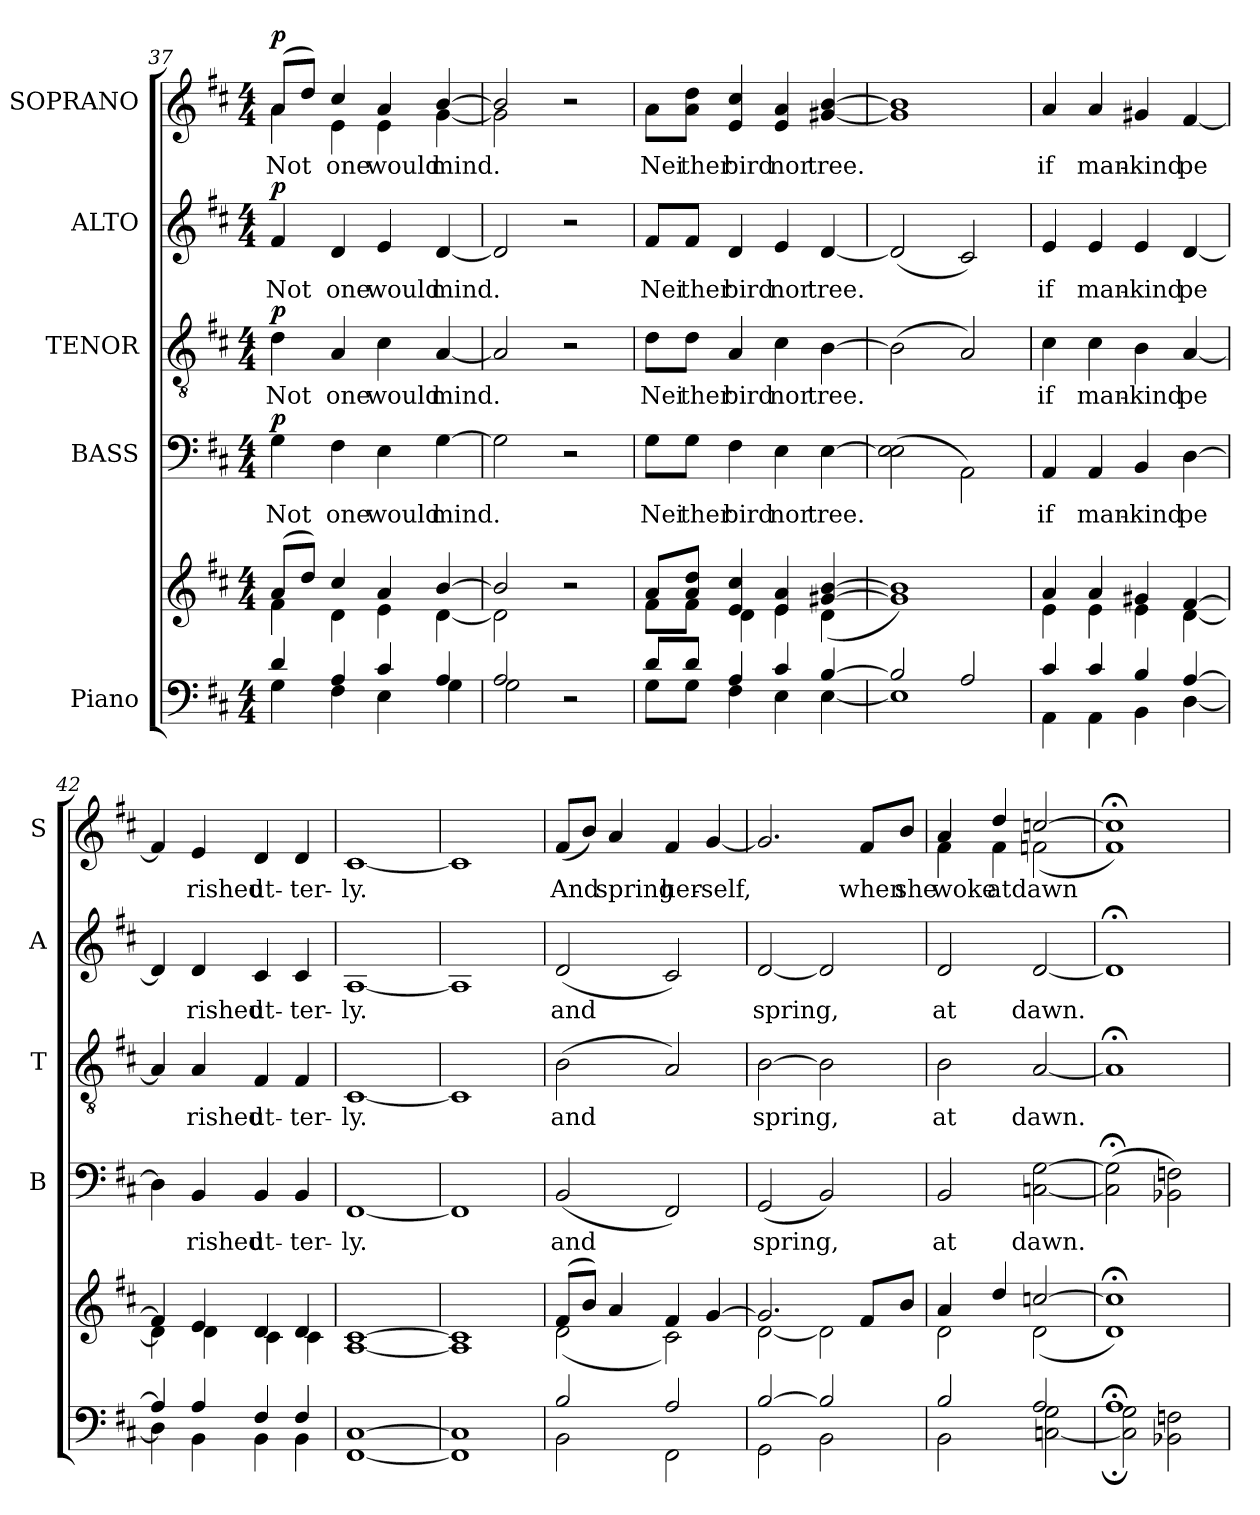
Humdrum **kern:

**kern	**kern	**kern	**text	**dynam	**kern	**text	**dynam	**kern	**text	**dynam	**kern	**text	**dynam
*part5	*part5	*part4	*part4	*part4	*part3	*part3	*part3	*part2	*part2	*part2	*part1	*part1	*part1
*staff6	*staff5	*staff4	*staff4	*staff4	*staff3	*staff3	*staff3	*staff2	*staff2	*staff2	*staff1	*staff1	*staff1
*I"Piano	*	*I"BASS	*	*	*I"TENOR	*	*	*I"ALTO	*	*	*I"SOPRANO	*	*
*	*	*I'B	*	*	*I'T	*	*	*I'A	*	*	*I'S	*	*
*clefF4	*clefG2	*clefF4	*	*	*clefGv2	*	*	*clefG2	*	*	*clefG2	*	*
*k[f#c#]	*k[f#c#]	*k[f#c#]	*	*	*k[f#c#]	*	*	*k[f#c#]	*	*	*k[f#c#]	*	*
*D:	*D:	*D:	*	*	*D:	*	*	*D:	*	*	*D:	*	*
*M4/4	*M4/4	*M4/4	*	*	*M4/4	*	*	*M4/4	*	*	*M4/4	*	*
=37	=37	=37	=37	=37	=37	=37	=37	=37	=37	=37	=37	=37	=37
*^	*^	*	*	*	*	*	*	*	*	*	*	*	*
!	!	!	!	!	!LO:LY:b	!LO:DY:a	!	!LO:LY:b	!LO:DY:a	!	!LO:LY:b	!LO:DY:a	!	!LO:LY:b	!LO:DY:a
*	*	*	*	*	*	*	*	*	*	*	*	*	*^	*	*
4d/	4G\	(>8a/L	4f#\	4G\	Not	p	4d\	Not	p	4f#/	Not	p	(>8a/L	4a\	Not	p
.	.	8dd/J)	.	.	.	.	.	.	.	.	.	.	8dd/J)	.	.	.
!	!	!	!	!	!LO:LY:b:cj	!	!	!LO:LY:b:cj	!	!	!LO:LY:b:cj	!	!	!	!LO:LY:b:cj	!
4A/	4F#\	4cc#/	4d\	4F#\	one	.	4A/	one	.	4d/	one	.	4cc#/	4e\	one	.
!	!	!	!	!	!LO:LY:b:cj	!	!	!LO:LY:b:cj	!	!	!LO:LY:b:cj	!	!	!	!LO:LY:b:cj	!
4c#/	4E\	4a/	4e\	4E\	would	.	4c#\	would	.	4e/	would	.	4a/	4e\	would	.
!	!	!	!	!	!LO:LY:b	!	!	!LO:LY:b	!	!	!LO:LY:b	!	!	!	!LO:LY:b	!
4A/	4G\	[>4b/	[<4d\	[>4G\	mind.	.	[<4A/	mind.	.	[<4d/	mind.	.	[>4b/	[<4g\	mind.	.
=38	=38	=38	=38	=38	=38	=38	=38	=38	=38	=38	=38	=38	=38	=38	=38	=38
2A/	2G\	2b/]	2d\]	2G\]	.	.	2A/]	.	.	2d/]	.	.	2b/]	2g\]	.	.
2r	2ryy	2r	2ryy	2r	.	.	2r	.	.	2r	.	.	2r	2ryy	.	.
=39	=39	=39	=39	=39	=39	=39	=39	=39	=39	=39	=39	=39	=39	=39	=39	=39
!	!	!	!	!	!LO:LY:b:cj	!	!	!LO:LY:b:cj	!	!	!LO:LY:b:cj	!	!	!	!LO:LY:b:cj	!
*	*	*	*	*	*	*	*	*	*	*	*	*	*v	*v	*	*
8d/L	8G\L	8a/L	8f#\L	8G\L	Nei	.	8d\L	Nei	.	8f#/L	Nei	.	8a\L	Nei	.
!	!	!	!	!	!LO:LY:b:cj	!	!	!LO:LY:b:cj	!	!	!LO:LY:b:cj	!	!	!LO:LY:b:cj	!
8d/J	8G\J	8dd/ 8a/J	8f#\J	8G\J	ther	.	8d\J	ther	.	8f#/J	ther	.	8dd\ 8a\J	ther	.
!	!	!	!	!	!LO:LY:b:cj	!	!	!LO:LY:b:cj	!	!	!LO:LY:b:cj	!	!	!LO:LY:b:cj	!
4A/	4F#\	4e/ 4cc#/	4d\	4F#\	bird	.	4A/	bird	.	4d/	bird	.	4cc#/ 4e/	bird	.
!	!	!	!	!	!LO:LY:b:cj	!	!	!LO:LY:b:cj	!	!	!LO:LY:b:cj	!	!	!LO:LY:b:cj	!
4c#/	4E\	4a/ 4e/	4e\	4E\	nor	.	4c#\	nor	.	4e/	nor	.	4a/ 4e/	nor	.
!	!	!	!	!	!LO:LY:b	!	!	!LO:LY:b	!	!	!LO:LY:b	!	!	!LO:LY:b	!
[>4B/	[<4E\	[>4g#X/ [>4b/	(<4d\	[>4E\	tree.	.	[>4B\	tree.	.	[<4d/	tree.	.	[>4b/ [<4g#X/	tree.	.
*	*	*v	*v	*	*	*	*	*	*	*	*	*	*	*	*
=40	=40	=40	=40	=40	=40	=40	=40	=40	=40	=40	=40	=40	=40	=40
2B/]	1E]	1g#] 1b])	(<2E\] 2E\	.	.	(>2B\]	.	.	(<2d/]	.	.	1b] 1g#]	.	.
2A/	.	.	2AA\)	.	.	2A/)	.	.	2c#/)	.	.	.	.	.
!!LO:PB:g=z
=41	=41	=41	=41	=41	=41	=41	=41	=41	=41	=41	=41	=41	=41	=41
*	*	*^	*	*	*	*	*	*	*	*	*	*	*	*
!	!	!	!	!	!LO:LY:b:cj	!	!	!LO:LY:b:cj	!	!	!LO:LY:b:cj	!	!	!LO:LY:b:cj	!
4c#/	4AA\	4a/	4e\	4AA/	if	.	4c#\	if	.	4e/	if	.	4a/	if	.
!	!	!	!	!	!LO:LY:b:cj	!	!	!LO:LY:b:cj	!	!	!LO:LY:b:cj	!	!	!LO:LY:b:cj	!
4c#/	4AA\	4a/	4e\	4AA/	man-	.	4c#\	man-	.	4e/	man-	.	4a/	man-	.
!	!	!	!	!	!LO:LY:b:cj	!	!	!LO:LY:b:cj	!	!	!LO:LY:b:cj	!	!	!LO:LY:b:cj	!
4B/	4BB\	4g#X/	4e\	4BB/	-kind	.	4B\	-kind	.	4e/	-kind	.	4g#X/	-kind	.
!	!	!	!	!	!LO:LY:b:cj	!	!	!LO:LY:b:cj	!	!	!LO:LY:b:cj	!	!	!LO:LY:b:cj	!
[>4A/	[<4D\	[>4f#/	[<4d\	[>4D\	pe	.	[<4A/	pe	.	[<4d/	pe	.	[<4f#/	pe	.
=42	=42	=42	=42	=42	=42	=42	=42	=42	=42	=42	=42	=42	=42	=42	=42
4A/]	4D\]	4f#/]	4d\]	4D\]	.	.	4A/]	.	.	4d/]	.	.	4f#/]	.	.
!	!	!	!	!	!LO:LY:b:cj	!	!	!LO:LY:b:cj	!	!	!LO:LY:b:cj	!	!	!LO:LY:b:cj	!
4A/	4BB\	4e/	4d\	4BB/	rished	.	4A/	rished	.	4d/	rished	.	4e/	rished	.
!	!	!	!	!	!LO:LY:b:cj	!	!	!LO:LY:b:cj	!	!	!LO:LY:b:cj	!	!	!LO:LY:b:cj	!
4F#/	4BB\	4d/	4c#\	4BB/	ut-	.	4F#/	ut-	.	4c#/	ut-	.	4d/	ut-	.
!	!	!	!	!	!LO:LY:b:cj	!	!	!LO:LY:b:cj	!	!	!LO:LY:b:cj	!	!	!LO:LY:b:cj	!
4F#/	4BB\	4d/	4c#\	4BB/	-ter-	.	4F#/	-ter-	.	4c#/	-ter-	.	4d/	-ter-	.
=43	=43	=43	=43	=43	=43	=43	=43	=43	=43	=43	=43	=43	=43	=43	=43
!	!	!	!	!	!LO:LY:b:cj	!	!	!LO:LY:b:cj	!	!	!LO:LY:b:cj	!	!	!LO:LY:b:cj	!
*v	*v	*	*	*	*	*	*	*	*	*	*	*	*	*	*
*	*v	*v	*	*	*	*	*	*	*	*	*	*	*	*
[>1C# [<1FF#	[<1A [>1c#	[<1FF#	-ly.	.	[<1C#	-ly.	.	[<1A	-ly.	.	[<1c#	-ly.	.
=44	=44	=44	=44	=44	=44	=44	=44	=44	=44	=44	=44	=44	=44
1C#] 1FF#]	1A] 1c#]	1FF#]	.	.	1C#]	.	.	1A]	.	.	1c#]	.	.
=45	=45	=45	=45	=45	=45	=45	=45	=45	=45	=45	=45	=45	=45
*^	*^	*	*	*	*	*	*	*	*	*	*	*	*
!	!	!	!	!	!LO:LY:b	!	!	!LO:LY:b	!	!	!LO:LY:b	!	!	!LO:LY:b	!
2B/	2BB\	(>8f#/L	(<2d\	(<2BB/	and	.	(>2B\	and	.	(<2d/	and	.	(<8f#/L	And	.
.	.	8b/J)	.	.	.	.	.	.	.	.	.	.	8b/J)	.	.
!	!	!	!	!	!	!	!	!	!	!	!	!	!	!LO:LY:b:cj	!
.	.	4a/	.	.	.	.	.	.	.	.	.	.	4a/	spring	.
!	!	!	!	!	!	!	!	!	!	!	!	!	!	!LO:LY:b:cj	!
2A/	2FF#\	4f#/	2c#\)	2FF#/)	.	.	2A/)	.	.	2c#/)	.	.	4f#/	her-	.
!	!	!	!	!	!	!	!	!	!	!	!	!	!	!LO:LY:b	!
.	.	[<4g/	.	.	.	.	.	.	.	.	.	.	[>4g/	-self,	.
!!LO:LB:g=z
=46	=46	=46	=46	=46	=46	=46	=46	=46	=46	=46	=46	=46	=46	=46	=46
!	!	!	!	!	!LO:LY:b	!	!	!LO:LY:b	!	!	!LO:LY:b	!	!	!	!
[>2B/	2GG\	2.g/]	[<2d\	(<2GG/	spring,	.	[>2B\	spring,	.	[<2d/	spring,	.	2.g/]	.	.
2B/]	2BB\	.	2d\]	2BB/)	.	.	2B\]	.	.	2d/]	.	.	.	.	.
!	!	!	!	!	!	!	!	!	!	!	!	!	!	!LO:LY:b:cj	!
.	.	8f#/L	.	.	.	.	.	.	.	.	.	.	8f#/L	when	.
!	!	!	!	!	!	!	!	!	!	!	!	!	!	!LO:LY:b:cj	!
.	.	8b/J	.	.	.	.	.	.	.	.	.	.	8b/J	she	.
=47	=47	=47	=47	=47	=47	=47	=47	=47	=47	=47	=47	=47	=47	=47	=47
!	!	!	!	!	!LO:LY:b:cj	!	!	!LO:LY:b:cj	!	!	!LO:LY:b:cj	!	!	!LO:LY:b:cj	!
*	*	*	*	*	*	*	*	*	*	*	*	*	*^	*	*
2B/	2BB\	4a/	2d\	2BB/	at	.	2B\	at	.	2d/	at	.	4a/	4f#\	woke	.
!	!	!	!	!	!	!	!	!	!	!	!	!	!	!	!LO:LY:b:cj	!
.	.	4dd/	.	.	.	.	.	.	.	.	.	.	4dd/	4f#\	at	.
!	!	!	!	!	!LO:LY:b	!	!	!LO:LY:b	!	!	!LO:LY:b	!	!	!	!LO:LY:b	!
2A/	[<2Cn\ 2G\	[>2ccn/	(<2d\	[>2G\ [<2Cn\	dawn.	.	[<2A/	dawn.	.	[<2d/	dawn.	.	[>2ccn/	(<2fn\	dawn	.
*	*	*v	*v	*	*	*	*	*	*	*	*	*	*v	*v	*	*
=48	=48	=48	=48	=48	=48	=48	=48	=48	=48	=48	=48	=48	=48	=48
1A;;<	2C\] 2G\	1d;< 1cc];<)	(>2G\];< 2C\];<	.	.	1A;]	.	.	1d;]	.	.	1cc]; 1f#;)	.	.
.	2BB-X\ 2Fn\	.	2Fn\ 2BB-X\)	.	.	.	.	.	.	.	.	.	.	.
*v	*v	*	*	*	*	*	*	*	*	*	*	*	*	*
=	=	=	=	=	=	=	=	=	=	=	=	=	=
*-	*-	*-	*-	*-	*-	*-	*-	*-	*-	*-	*-	*-	*-
